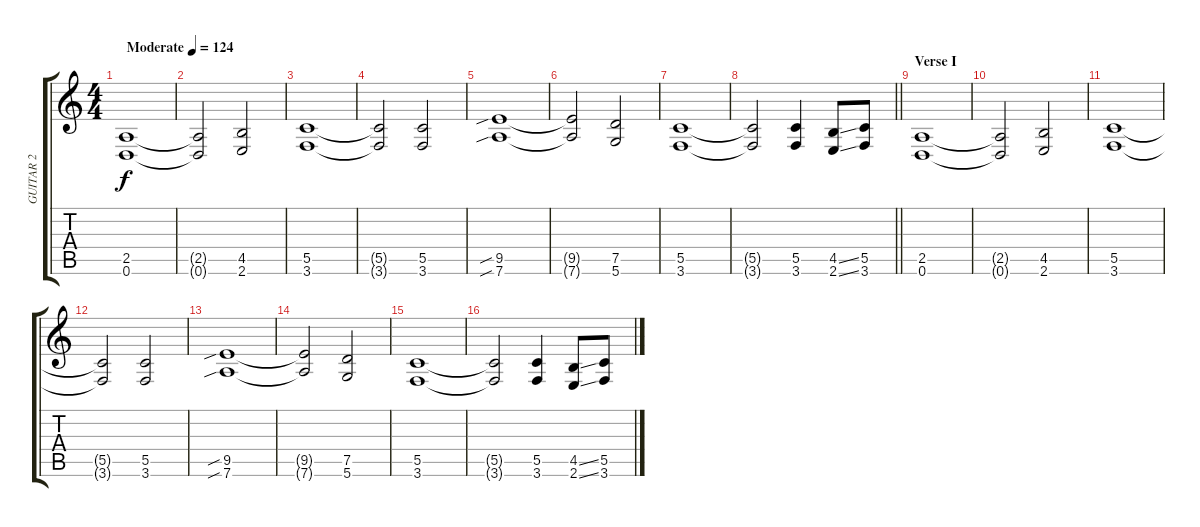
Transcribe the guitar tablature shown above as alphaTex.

\track ("GUITAR 2" "GUITAR 2") {instrument overdrivenguitar}
\staff {score tabs}
\tuning (D4 A3 F3 C3 G2 D2) {hide}
\ts (4 4)
\tempo (124 "Moderate")
\clef g2
\ks c
(2.5 0.6).1{dy f instrument overdrivenguitar} |
(2.5{t} 0.6{t}).2 (4.5 2.6).2 |
(5.5 3.6).1 |
(5.5{t} 3.6{t}).2 (5.5 3.6).2 |
(9.5{sib} 7.6{sib}).1 |
(9.5{t} 7.6{t}).2 (7.5 5.6).2 |
(5.5 3.6).1 |
\barLineRight lightlight
(5.5{t} 3.6{t}).2 (5.5 3.6).4 (4.5{ss} 2.6{ss}).8 (5.5 3.6).8 |
\section ("" "Verse I")
(2.5 0.6).1 |
(2.5{t} 0.6{t}).2 (4.5 2.6).2 |
(5.5 3.6).1 |
(5.5{t} 3.6{t}).2 (5.5 3.6).2 |
(9.5{sib} 7.6{sib}).1 |
(9.5{t} 7.6{t}).2 (7.5 5.6).2 |
(5.5 3.6).1 |
(5.5{t} 3.6{t}).2 (5.5 3.6).4 (4.5{ss} 2.6{ss}).8 (5.5 3.6).8
